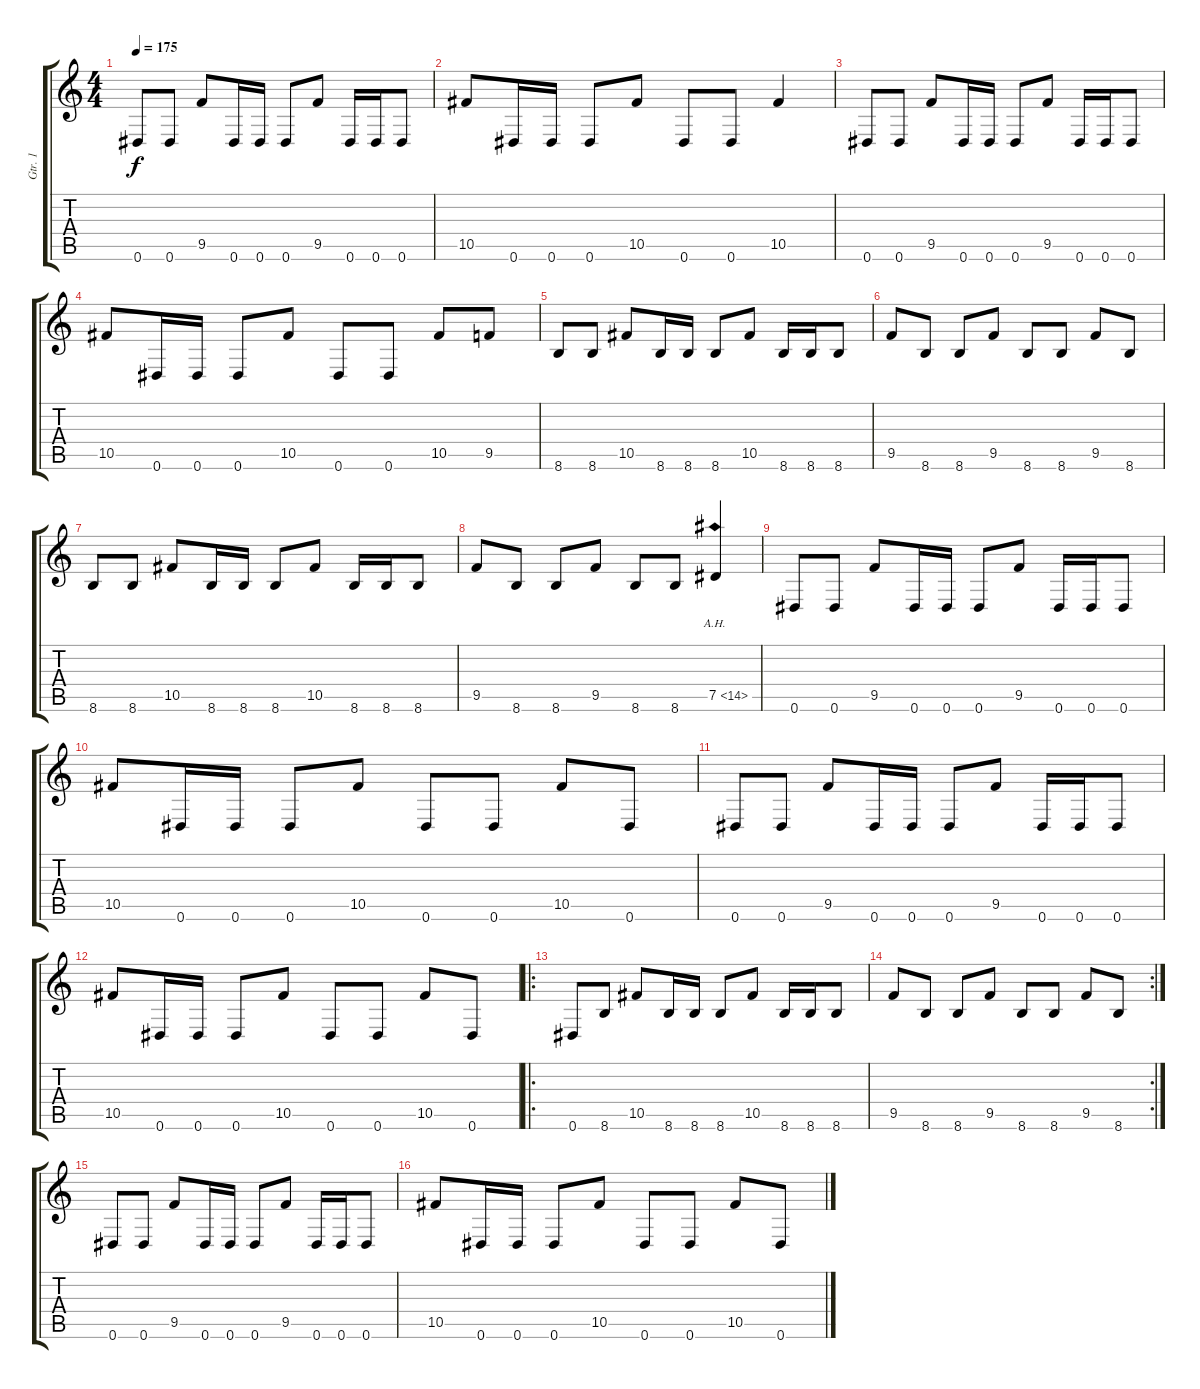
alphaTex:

\track ("Gtr. 1" "Gtr. 1") {instrument distortionguitar}
\staff {score tabs}
\tuning (Eb4 Bb3 Gb3 Db3 Ab2 Eb2) {hide}
\ts (4 4)
\tempo 175
\clef g2
\ks c
0.6.8{dy f instrument distortionguitar} 0.6.8 9.5.8 0.6.16 0.6.16 0.6.8 9.5.8 0.6.16 0.6.16 0.6.8 |
10.5.8 0.6.16 0.6.16 0.6.8 10.5.8 0.6.8 0.6.8 10.5.4 |
0.6.8 0.6.8 9.5.8 0.6.16 0.6.16 0.6.8 9.5.8 0.6.16 0.6.16 0.6.8 |
10.5.8 0.6.16 0.6.16 0.6.8 10.5.8 0.6.8 0.6.8 10.5.8 9.5.8 |
8.6.8 8.6.8 10.5.8 8.6.16 8.6.16 8.6.8 10.5.8 8.6.16 8.6.16 8.6.8 |
9.5.8 8.6.8 8.6.8 9.5.8 8.6.8 8.6.8 9.5.8 8.6.8 |
8.6.8 8.6.8 10.5.8 8.6.16 8.6.16 8.6.8 10.5.8 8.6.16 8.6.16 8.6.8 |
9.5.8 8.6.8 8.6.8 9.5.8 8.6.8 8.6.8 7.5{ah 7}.4 |
0.6.8 0.6.8 9.5.8 0.6.16 0.6.16 0.6.8 9.5.8 0.6.16 0.6.16 0.6.8 |
10.5.8 0.6.16 0.6.16 0.6.8 10.5.8 0.6.8 0.6.8 10.5.8 0.6.8 |
0.6.8 0.6.8 9.5.8 0.6.16 0.6.16 0.6.8 9.5.8 0.6.16 0.6.16 0.6.8 |
10.5.8 0.6.16 0.6.16 0.6.8 10.5.8 0.6.8 0.6.8 10.5.8 0.6.8 |
\ro
0.6.8 8.6.8 10.5.8 8.6.16 8.6.16 8.6.8 10.5.8 8.6.16 8.6.16 8.6.8 |
\rc 2
9.5.8 8.6.8 8.6.8 9.5.8 8.6.8 8.6.8 9.5.8 8.6.8 |
0.6.8 0.6.8 9.5.8 0.6.16 0.6.16 0.6.8 9.5.8 0.6.16 0.6.16 0.6.8 |
10.5.8 0.6.16 0.6.16 0.6.8 10.5.8 0.6.8 0.6.8 10.5.8 0.6.8
